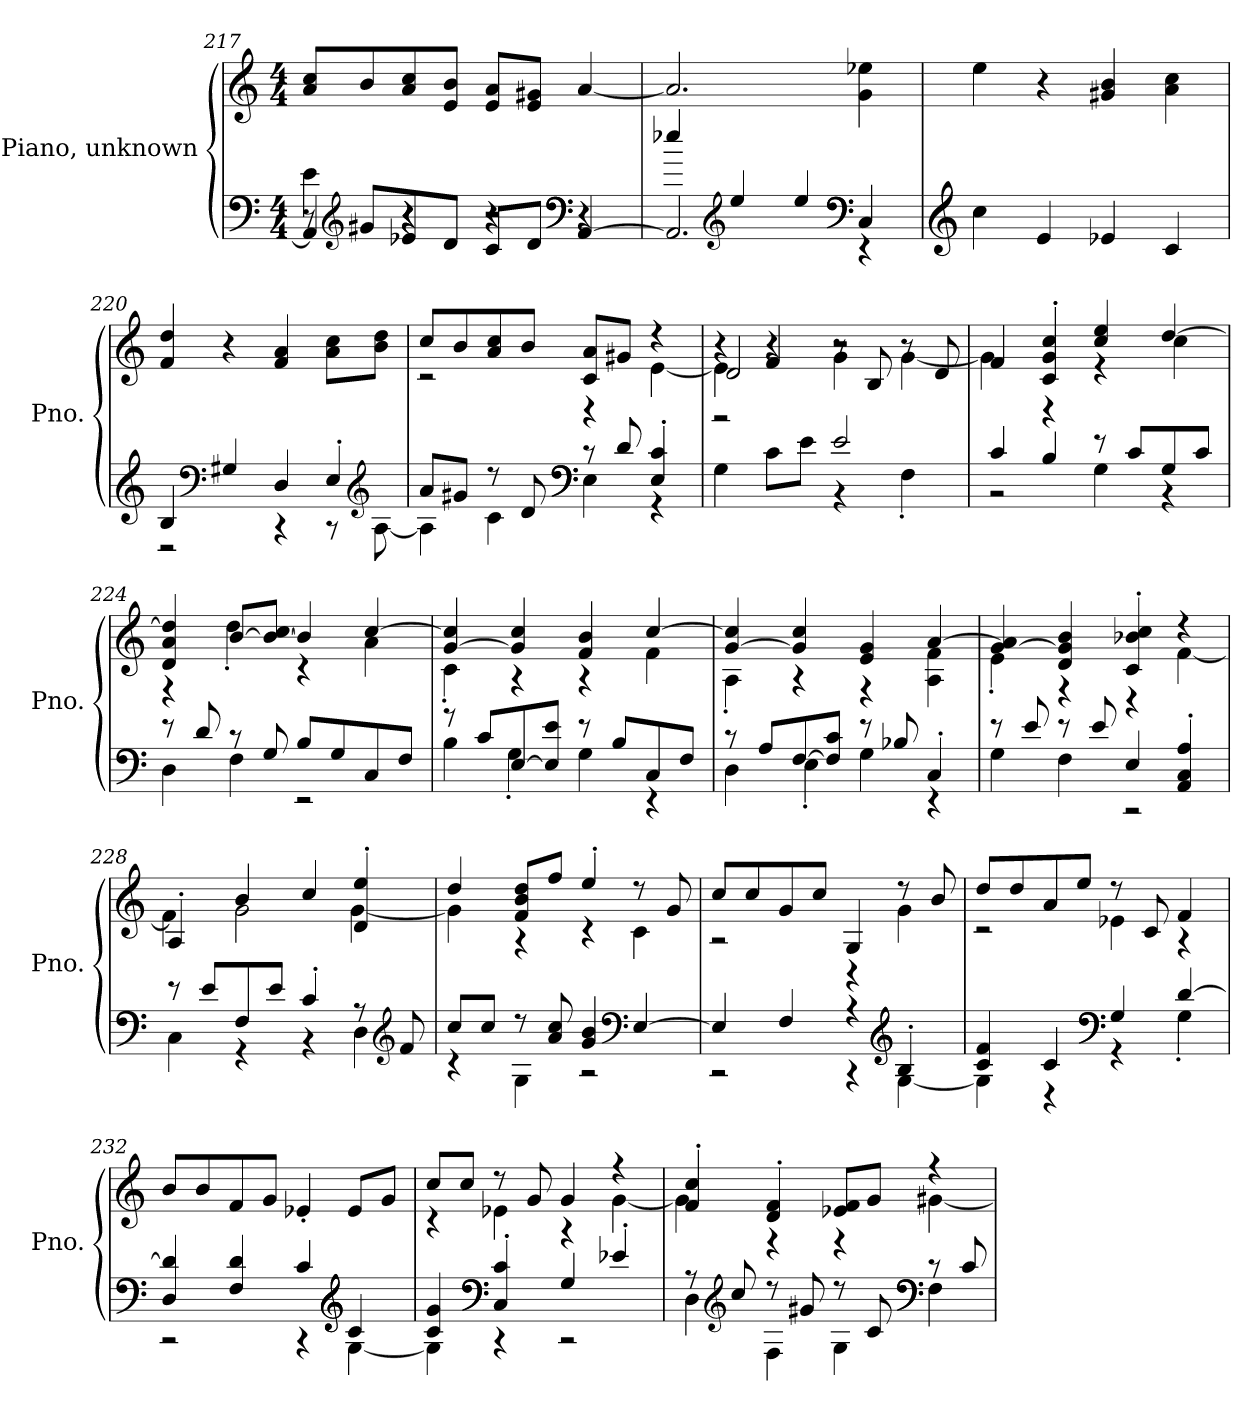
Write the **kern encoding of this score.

**kern	**kern
*part1	*part1
*staff2	*staff1
*I"Piano, unknown	*
*I'Pno.	*
*clefF4	*clefG2
*k[]	*k[]
*M4/4	*M4/4
=217	=217
*^	*
*	*^	*
8r	4e\	4AA/]	8a/ 8cc/L
*clefG2	*	*	*
8g#X/L	.	.	8b/
8e-X/	4r	4r	8a/ 8cc/
8d/J	.	.	8e/ 8b/J
8c/L	2r	4r	8e/ 8a/L
8d/J	.	.	8e/ 8g#X/J
*clefF4	*	*	*
4r	.	[4AA/	[4a/
*	*v	*v	*
!!LO:LB:g=z
=218	=218	=218
4ee-X/	2.AA/]	2.a/]
*clefG2	*	*
4ee-/	.	.
4ee-/	.	.
*clefF4	*	*
4C/	4r	4g\ 4ee-X\
*v	*v	*
=219	=219
*clefG2	*
4cc\	4ee\
4e/	4r
4e-X/	4g#X/ 4b/
4c/	4a\ 4cc\
=220	=220
*^	*
4B/	2r	4f/ 4dd/
*clefF4	*	*
4G#X/	.	4r
4D/	4r	4f/ 4a/
4E'/	8r	8a\ 8cc\L
*clefG2	*	*
.	[8A\	8b\ 8dd\J
=221	=221	=221
*	*	*^
8a/L	4A\]	8cc/L	2r
8g#X/J	.	8b/	.
8r	4c\	8a/ 8cc/	.
8d/	.	8b/J	.
*clefF4	*	*	*
8r	4E\	8c/ 8a/L	4r
8d/	.	8g#X/J	.
4E/' 4c/'	4r	4r	[4e\
!!LO:LB:g=z
=222	=222	=222	=222
*	*	*	*^
2r	4G\	4r	4e\]	2d/
.	8c\L	4f/	4r	.
.	8e\J	.	.	.
2e/	4r	8r	4g\	2r
.	.	8B/	.	.
.	4F'\	8r	[4g\	.
.	.	8d/	.	.
*	*	*	*v	*v
=223	=223	=223	=223
4c/	2r	4f/	4g\]
4B/	.	4c/' 4g/' 4cc/'	4r
8r	4G\	4cc/ 4ee/	4r
8c/L	.	.	.
8G/	4r	[4dd/	4cc\
8c/J	.	.	.
=224	=224	=224	=224
8r	4D\	4d/ 4a/ 4dd/]	4r
8d/	.	.	.
8r	4F\	[8b/L	4dd'\
8G/	.	8b/_ 8cc/J	.
8B/L	2r	4b/]	4r
8G/	.	.	.
8C/	.	[4cc/	4a\
8F/J	.	.	.
=225	=225	=225	=225
8r	4B\	[4g/ 4cc/]	4c'\
8c/L	.	.	.
[8E/	4G'\	4g/] 4cc/	4r
8E/] 8e/J	.	.	.
8r	4G\	4f/ 4b/	4r
8B/L	.	.	.
8C/	4r	[4cc/	4f\
8F/J	.	.	.
!!LO:LB:g=z	!!
=226	=226	=226	=226
8r	4D\	[4g/ 4cc/]	4A'\
8A/L	.	.	.
[8F/	4E'\	4g/] 4cc/	4r
8F/] 8c/J	.	.	.
8r	4G\	4e/ 4g/	4r
8B-X/	.	.	.
4C'/	4r	[4a/	4A\ 4f\
=227	=227	=227	=227
8r	4G\	[4g/ 4a/]	4e'\
8e/	.	.	.
8r	4F\	4d/ 4g/] 4b/	4r
8e/	.	.	.
4E/	2r	4c/' 4b-X/' 4cc/'	4r
4AA/' 4C/' 4A/'	.	4r	[4f\
=228	=228	=228	=228
8r	4C\	4A'/	4f\]
8e/L	.	.	.
8F/	4r	4b/	2g\
8e/J	.	.	.
4c'/	4r	4cc/	.
8r	4D\	4d/' 4ee/'	[4g\
*clefG2	*	*	*
8f/	.	.	.
=229	=229	=229	=229
8cc/L	4r	4dd/	4g\]
8cc/J	.	.	.
8r	4G\	8f/ 8b/ 8dd/L	4r
8a/ 8cc/	.	8ff/J	.
4g/ 4b/	2r	4ee'/	4r
*clefF4	*	*	*
[4E/	.	8r	4c\
.	.	8g/	.
!!LO:LB:g=z	!!
=230	=230	=230	=230
4E/]	2r	8cc/L	2r
.	.	8cc/	.
4F/	.	8g/	.
.	.	8cc/J	.
4r	4r	4G/	4r
*clefG2	*	*	*
4B'/	[4G\	8r	4g\
.	.	8b/	.
=231	=231	=231	=231
4c/ 4f/	4G\]	8dd/L	2r
.	.	8dd/	.
4c/	4r	8a/	.
.	.	8ee/J	.
*clefF4	*	*	*
4G/	4r	8r	4e-X\
.	.	8c/	.
[4d/	4G'\	4f/	4r
*	*	*v	*v
=232	=232	=232
4D/ 4d/]	2r	8b/L
.	.	8b/
4F/ 4d/	.	8f/
.	.	8g/J
4c/	4r	4e-X'/
*clefG2	*	*
4c/	[4G\	8e-/L
.	.	8g/J
=233	=233	=233
*	*	*^
4c/ 4g/	4G\]	8cc/L	4r
.	.	8cc/J	.
*clefF4	*	*	*
4C/' 4c/'	4r	8r	4e-X\
.	.	8g/	.
4G/	2r	4g/	4r
4e-X'/	.	4r	[4g\
!!LO:PB:g=z	!!
=234	=234	=234	=234
8r	4D\	4f/' 4cc/'	4g\]
*clefG2	*	*	*
8cc/	.	.	.
8r	4F\	4d/' 4f/'	4r
8g#X/	.	.	.
8r	4G\	8e-X/ 8f/L	4r
8c/	.	8g/J	.
*clefF4	*	*	*
8r	4F\	4r	[4g#X\
8c/	.	.	.
*v	*v	*	*
*	*v	*v
=	=
*-	*-
